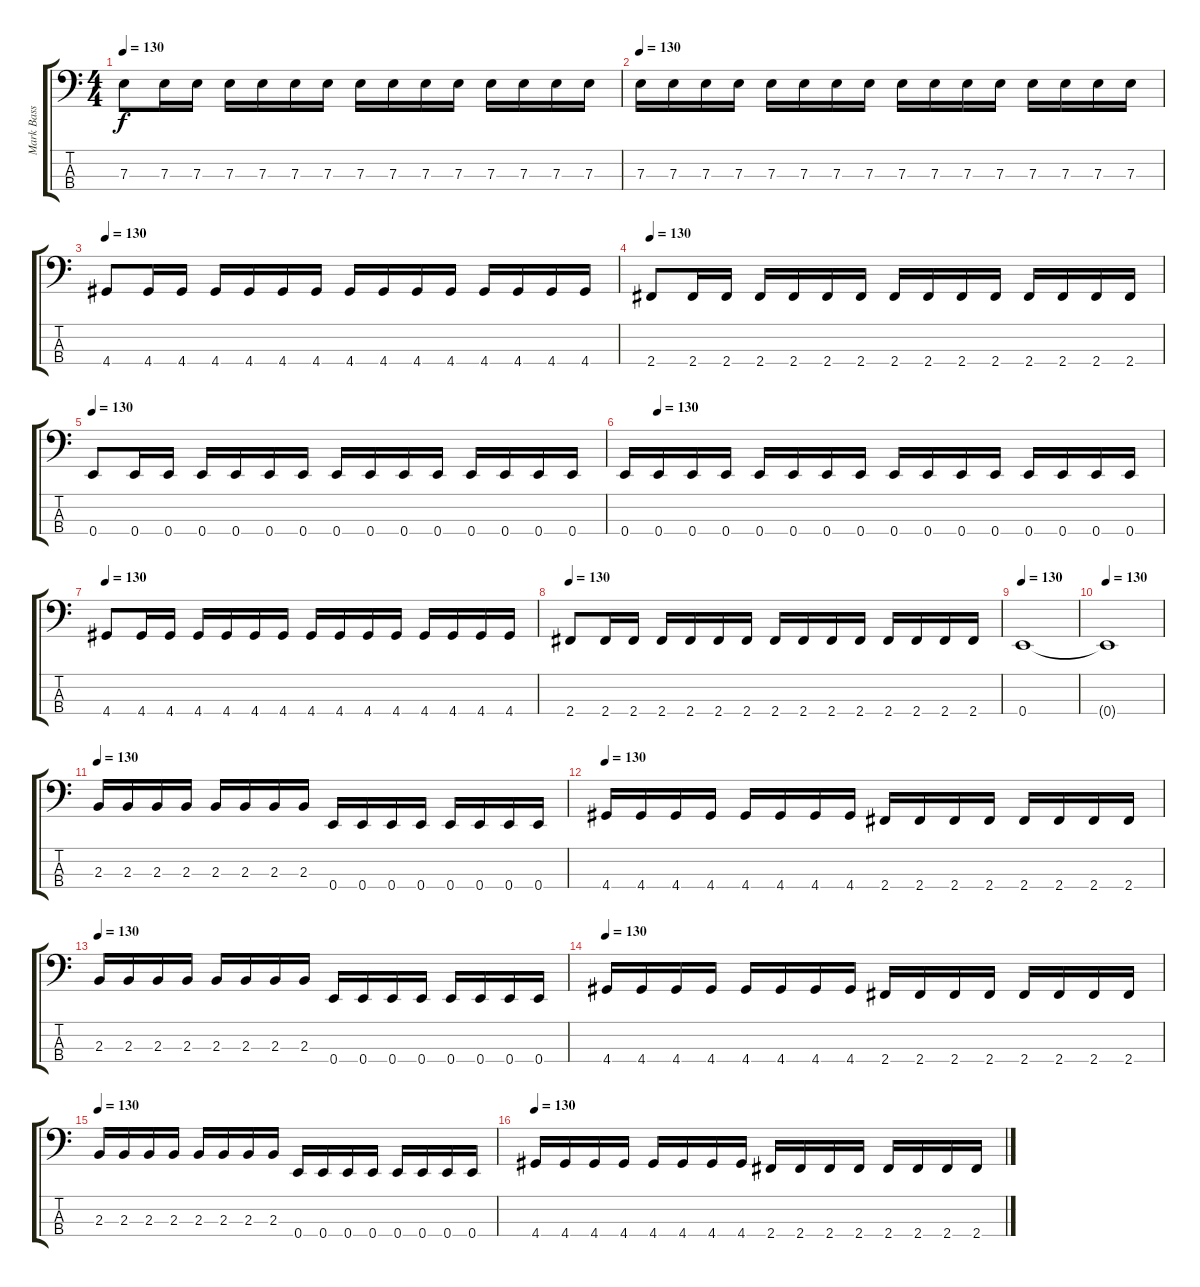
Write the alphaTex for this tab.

\track ("Mark Bass" "Mark Bass") {instrument electricbasspick}
\staff {score tabs}
\tuning (G2 D2 A1 E1) {hide}
\ts (4 4)
\tempo 130
\clef f4
\ks c
7.3.8{dy f} 7.3.16 7.3.16 7.3.16 7.3.16 7.3.16 7.3.16 7.3.16 7.3.16 7.3.16 7.3.16 7.3.16 7.3.16 7.3.16 7.3.16 |
\tempo 130
7.3.16 7.3.16 7.3.16 7.3.16 7.3.16 7.3.16 7.3.16 7.3.16 7.3.16 7.3.16 7.3.16 7.3.16 7.3.16 7.3.16 7.3.16 7.3.16 |
\tempo 130
4.4.8 4.4.16 4.4.16 4.4.16 4.4.16 4.4.16 4.4.16 4.4.16 4.4.16 4.4.16 4.4.16 4.4.16 4.4.16 4.4.16 4.4.16 |
\tempo 130
2.4.8 2.4.16 2.4.16 2.4.16 2.4.16 2.4.16 2.4.16 2.4.16 2.4.16 2.4.16 2.4.16 2.4.16 2.4.16 2.4.16 2.4.16 |
\tempo 130
0.4.8 0.4.16 0.4.16 0.4.16 0.4.16 0.4.16 0.4.16 0.4.16 0.4.16 0.4.16 0.4.16 0.4.16 0.4.16 0.4.16 0.4.16 |
\tempo (130 0.0625)
0.4.16 0.4.16 0.4.16 0.4.16 0.4.16 0.4.16 0.4.16 0.4.16 0.4.16 0.4.16 0.4.16 0.4.16 0.4.16 0.4.16 0.4.16 0.4.16 |
\tempo 130
4.4.8 4.4.16 4.4.16 4.4.16 4.4.16 4.4.16 4.4.16 4.4.16 4.4.16 4.4.16 4.4.16 4.4.16 4.4.16 4.4.16 4.4.16 |
\tempo 130
2.4.8 2.4.16 2.4.16 2.4.16 2.4.16 2.4.16 2.4.16 2.4.16 2.4.16 2.4.16 2.4.16 2.4.16 2.4.16 2.4.16 2.4.16 |
\tempo 130
0.4.1 |
\tempo 130
0.4{t}.1 |
\tempo 130
2.3.16 2.3.16 2.3.16 2.3.16 2.3.16 2.3.16 2.3.16 2.3.16 0.4.16 0.4.16 0.4.16 0.4.16 0.4.16 0.4.16 0.4.16 0.4.16 |
\tempo 130
4.4.16 4.4.16 4.4.16 4.4.16 4.4.16 4.4.16 4.4.16 4.4.16 2.4.16 2.4.16 2.4.16 2.4.16 2.4.16 2.4.16 2.4.16 2.4.16 |
\tempo 130
2.3.16 2.3.16 2.3.16 2.3.16 2.3.16 2.3.16 2.3.16 2.3.16 0.4.16 0.4.16 0.4.16 0.4.16 0.4.16 0.4.16 0.4.16 0.4.16 |
\tempo 130
4.4.16 4.4.16 4.4.16 4.4.16 4.4.16 4.4.16 4.4.16 4.4.16 2.4.16 2.4.16 2.4.16 2.4.16 2.4.16 2.4.16 2.4.16 2.4.16 |
\tempo 130
2.3.16 2.3.16 2.3.16 2.3.16 2.3.16 2.3.16 2.3.16 2.3.16 0.4.16 0.4.16 0.4.16 0.4.16 0.4.16 0.4.16 0.4.16 0.4.16 |
\tempo 130
4.4.16 4.4.16 4.4.16 4.4.16 4.4.16 4.4.16 4.4.16 4.4.16 2.4.16 2.4.16 2.4.16 2.4.16 2.4.16 2.4.16 2.4.16 2.4.16
